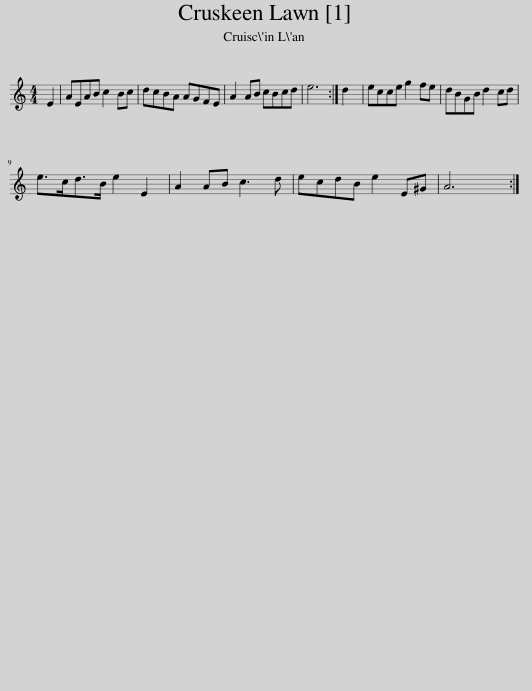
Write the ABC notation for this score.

X:1
L:1/8
M:4/4
I:linebreak $
K:C
V:1 treble
V:1
 E2 | AEAB c2 Bc | dcBA AGFE | A2 AB cBcd | e6 :| %5
 d2 | ecce g2 fe | dBGB d2 cd |$ e>cd>B e2 E2 | A2 AB c3 d | %10
 ecdB e2 E^G | A6 :| %12
